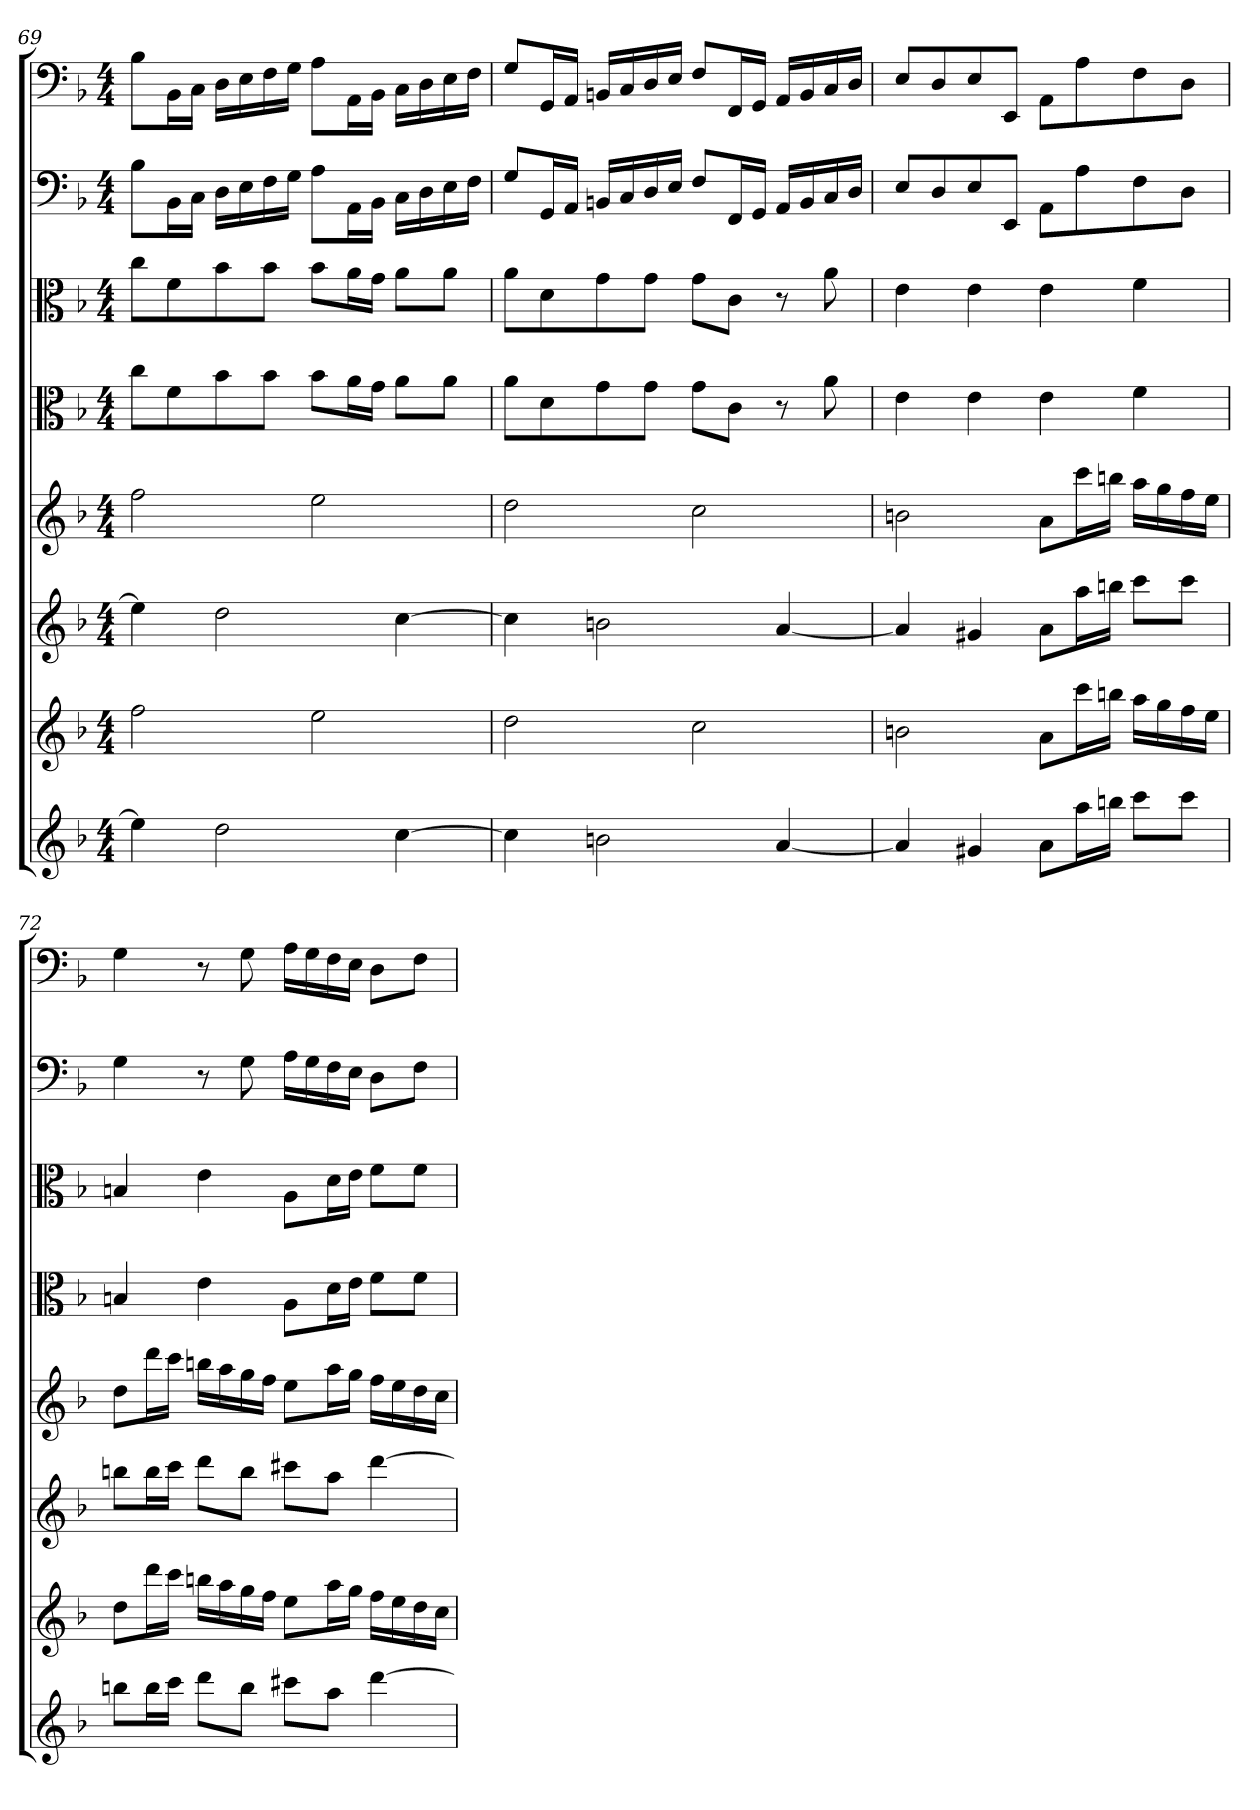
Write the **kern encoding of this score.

**kern	**kern	**kern	**kern	**kern	**kern	**kern	**kern
*part8	*part7	*part6	*part5	*part4	*part3	*part2	*part1
*staff8	*staff7	*staff6	*staff5	*staff4	*staff3	*staff2	*staff1
*clefG2	*clefG2	*clefG2	*clefG2	*clefC3	*clefC3	*clefF4	*clefF4
*k[b-]	*k[b-]	*k[b-]	*k[b-]	*k[b-]	*k[b-]	*k[b-]	*k[b-]
*d:	*d:	*d:	*d:	*d:	*d:	*d:	*d:
*M4/4	*M4/4	*M4/4	*M4/4	*M4/4	*M4/4	*M4/4	*M4/4
=69	=69	=69	=69	=69	=69	=69	=69
4ee\]	2ff\	4ee\]	2ff\	8cc\L	8cc\L	8B-\L	8B-\L
.	.	.	.	8f\	8f\	16BB-\L	16BB-\L
.	.	.	.	.	.	16C\JJ	16C\JJ
2dd\	.	2dd\	.	8b-\	8b-\	16D\LL	16D\LL
.	.	.	.	.	.	16E\	16E\
.	.	.	.	8b-\J	8b-\J	16F\	16F\
.	.	.	.	.	.	16G\JJ	16G\JJ
.	2ee\	.	2ee\	8b-\L	8b-\L	8A\L	8A\L
.	.	.	.	16a\L	16a\L	16AA\L	16AA\L
.	.	.	.	16g\JJ	16g\JJ	16BB-\JJ	16BB-\JJ
[4cc\	.	[4cc\	.	8a\L	8a\L	16C\LL	16C\LL
.	.	.	.	.	.	16D\	16D\
.	.	.	.	8a\J	8a\J	16E\	16E\
.	.	.	.	.	.	16F\JJ	16F\JJ
=70	=70	=70	=70	=70	=70	=70	=70
4cc\]	2dd\	4cc\]	2dd\	8a\L	8a\L	8G/L	8G/L
.	.	.	.	8d\	8d\	16GG/L	16GG/L
.	.	.	.	.	.	16AA/JJ	16AA/JJ
2bn\	.	2bn\	.	8g\	8g\	16BBn/LL	16BBn/LL
.	.	.	.	.	.	16C/	16C/
.	.	.	.	8g\J	8g\J	16D/	16D/
.	.	.	.	.	.	16E/JJ	16E/JJ
.	2cc\	.	2cc\	8g\L	8g\L	8F/L	8F/L
.	.	.	.	8c\J	8c\J	16FF/L	16FF/L
.	.	.	.	.	.	16GG/JJ	16GG/JJ
[4a/	.	[4a/	.	8r	8r	16AA/LL	16AA/LL
.	.	.	.	.	.	16BB/	16BB/
.	.	.	.	8a\	8a\	16C/	16C/
.	.	.	.	.	.	16D/JJ	16D/JJ
=71	=71	=71	=71	=71	=71	=71	=71
4a/]	2bn\	4a/]	2bn\	4e\	4e\	8E/L	8E/L
.	.	.	.	.	.	8D/	8D/
4g#X/	.	4g#X/	.	4e\	4e\	8E/	8E/
.	.	.	.	.	.	8EE/J	8EE/J
8a\L	8a\L	8a\L	8a\L	4e\	4e\	8AA\L	8AA\L
16aa\L	16ccc\L	16aa\L	16ccc\L	.	.	8A\	8A\
16bbn\JJ	16bbn\JJ	16bbn\JJ	16bbn\JJ	.	.	.	.
8ccc\L	16aa\LL	8ccc\L	16aa\LL	4f\	4f\	8F\	8F\
.	16gg\	.	16gg\	.	.	.	.
8ccc\J	16ff\	8ccc\J	16ff\	.	.	8D\J	8D\J
.	16ee\JJ	.	16ee\JJ	.	.	.	.
=72	=72	=72	=72	=72	=72	=72	=72
8bbn\L	8dd\L	8bbn\L	8dd\L	4Bn/	4Bn/	4G\	4G\
16bb\L	16ddd\L	16bb\L	16ddd\L	.	.	.	.
16ccc\JJ	16ccc\JJ	16ccc\JJ	16ccc\JJ	.	.	.	.
8ddd\L	16bbn\LL	8ddd\L	16bbn\LL	4e\	4e\	8r	8r
.	16aa\	.	16aa\	.	.	.	.
8bb\J	16gg\	8bb\J	16gg\	.	.	8G\	8G\
.	16ff\JJ	.	16ff\JJ	.	.	.	.
8ccc#X\L	8ee\L	8ccc#X\L	8ee\L	8A\L	8A\L	16A\LL	16A\LL
.	.	.	.	.	.	16G\	16G\
8aa\J	16aa\L	8aa\J	16aa\L	16d\L	16d\L	16F\	16F\
.	16gg\JJ	.	16gg\JJ	16e\JJ	16e\JJ	16E\JJ	16E\JJ
[4ddd\	16ff\LL	[4ddd\	16ff\LL	8f\L	8f\L	8D\L	8D\L
.	16ee\	.	16ee\	.	.	.	.
.	16dd\	.	16dd\	8f\J	8f\J	8F\J	8F\J
.	16cc\JJ	.	16cc\JJ	.	.	.	.
=	=	=	=	=	=	=	=
*-	*-	*-	*-	*-	*-	*-	*-
